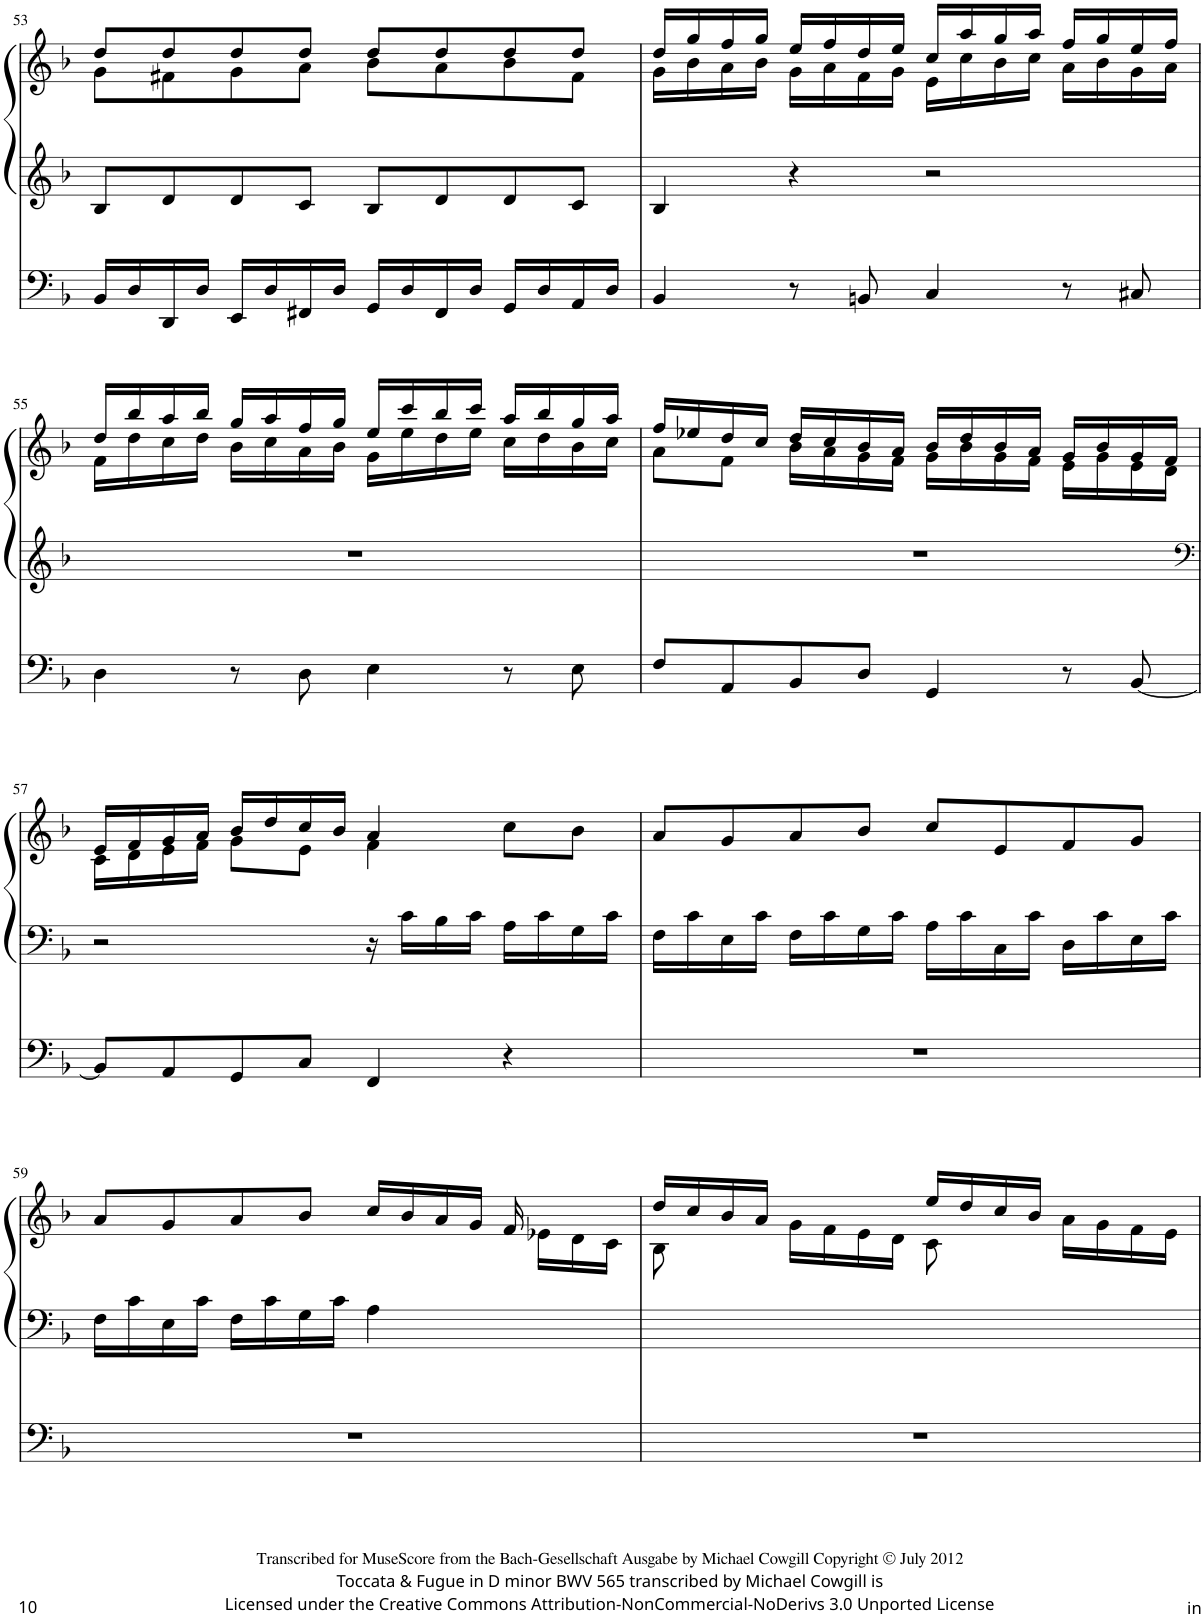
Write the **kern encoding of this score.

**kern	**kern	**kern
*part1	*part1	*part1
*staff3	*staff2	*staff1
*I"Man.	*	*
*I'Man.	*	*
!!LO:PB:g=z
*clefF4	*clefG2	*clefG2
*k[b-]	*k[b-]	*k[b-]
*M4/4	*M4/4	*M4/4
=53	=53	=53
*	*	*^
16BB-/LL	8B-/L	8dd/L	8g\L
16D/	.	.	.
16DD/	8d/	8dd/	8f#X\
16D/JJ	.	.	.
16EE/LL	8d/	8dd/	8g\
16D/	.	.	.
16FF#X/	8c/J	8dd/J	8a\J
16D/JJ	.	.	.
16GG/LL	8B-/L	8dd/L	8b-\L
16D/	.	.	.
16FF#/	8d/	8dd/	8a\
16D/JJ	.	.	.
16GG/LL	8d/	8dd/	8b-\
16D/	.	.	.
16AA/	8c/J	8dd/J	8f#\J
16D/JJ	.	.	.
=54	=54	=54	=54
4BB-/	4B-/	16dd/LL	16g\LL
.	.	16gg/	16b-\
.	.	16ff/	16a\
.	.	16gg/JJ	16b-\JJ
8r	4r	16ee/LL	16g\LL
.	.	16ff/	16a\
8BBn/	.	16dd/	16f\
.	.	16ee/JJ	16g\JJ
4C/	2r	16cc/LL	16e\LL
.	.	16aa/	16cc\
.	.	16gg/	16b-\
.	.	16aa/JJ	16cc\JJ
8r	.	16ff/LL	16a\LL
.	.	16gg/	16b-\
8C#X/	.	16ee/	16g\
.	.	16ff/JJ	16a\JJ
!!LO:LB:g=z	!!
=55	=55	=55	=55
4D\	1r	16dd/LL	16f\LL
.	.	16bb-/	16dd\
.	.	16aa/	16cc\
.	.	16bb-/JJ	16dd\JJ
8r	.	16gg/LL	16b-\LL
.	.	16aa/	16cc\
8D\	.	16ff/	16a\
.	.	16gg/JJ	16b-\JJ
4E\	.	16ee/LL	16g\LL
.	.	16ccc/	16ee\
.	.	16bb-/	16dd\
.	.	16ccc/JJ	16ee\JJ
8r	.	16aa/LL	16cc\LL
.	.	16bb-/	16dd\
8E\	.	16gg/	16b-\
.	.	16aa/JJ	16cc\JJ
=56	=56	=56	=56
8F/L	1r	16ff/LL	8a\L
.	.	16ee-X/	.
8AA/	.	16dd/	8f\J
.	.	16cc/JJ	.
8BB-/	.	16dd/LL	16b-\LL
.	.	16cc/	16a\
8D/J	.	16b-/	16g\
.	.	16a/JJ	16f\JJ
4GG/	.	16b-/LL	16g\LL
.	.	16dd/	16b-\
.	.	16b-/	16g\
.	.	16a/JJ	16f\JJ
8r	.	16g/LL	16e\LL
.	.	16b-/	16g\
[8BB-/	.	16g/	16e\
.	.	16f/JJ	16d\JJ
!!LO:LB:g=z	!!
=57	=57	=57	=57
*	*clefF4	*	*
8BB-/L]	2r	16e/LL	16c\LL
.	.	16f/	16d\
8AA/	.	16g/	16e\
.	.	16a/JJ	16f\JJ
8GG/	.	16b-/LL	8g\L
.	.	16dd/	.
8C/J	.	16cc/	8e\J
.	.	16b-/JJ	.
4FF/	16r	4a/	4f\
.	16c\LL	.	.
.	16B-\	.	.
.	16c\JJ	.	.
4r	16A\LL	8cc\L	4ryy
.	16c\	.	.
.	16G\	8b-\J	.
.	16c\JJ	.	.
*	*	*v	*v
=58	=58	=58
1r	16F\LL	8a/L
.	16c\	.
.	16E\	8g/
.	16c\JJ	.
.	16F\LL	8a/
.	16c\	.
.	16G\	8b-/J
.	16c\JJ	.
.	16A\LL	8cc/L
.	16c\	.
.	16C\	8e/
.	16c\JJ	.
.	16D\LL	8f/
.	16c\	.
.	16E\	8g/J
.	16c\JJ	.
!!LO:LB:g=z
=59	=59	=59
1r	16F\LL	8a/L
.	16c\	.
.	16E\	8g/
.	16c\JJ	.
.	16F\LL	8a/
.	16c\	.
.	16G\	8b-/J
.	16c\JJ	.
.	4A\	16cc/LL
.	.	16b-/
.	.	16a/
.	.	16g/JJ
.	4ryy	16f/
.	.	16e-X\LL
.	.	16d\
.	.	16c\JJ
=60	=60	=60
*	*	*^
1r	1ryy	16dd/LL	8B-\
.	.	16cc/	.
.	.	16b-/	4.ryy
.	.	16a/JJ	.
.	.	16g\LL	.
.	.	16f\	.
.	.	16e\	.
.	.	16d\JJ	.
.	.	16ee/LL	8c\
.	.	16dd/	.
.	.	16cc/	4.ryy
.	.	16b-/JJ	.
.	.	16a\LL	.
.	.	16g\	.
.	.	16f\	.
.	.	16e\JJ	.
*	*	*v	*v
=	=	=
*-	*-	*-
